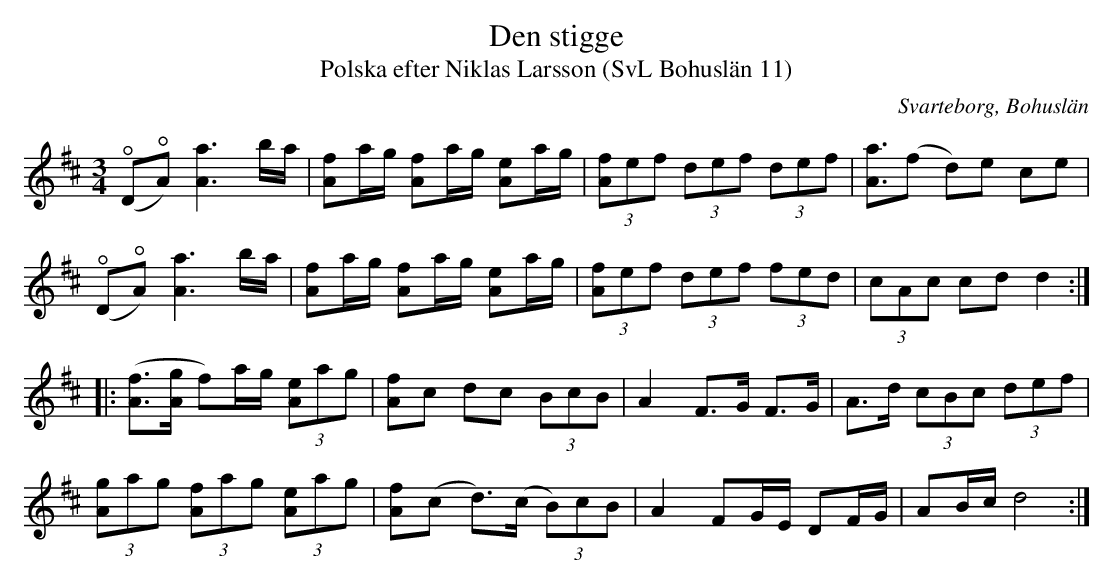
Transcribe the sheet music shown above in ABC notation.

X:1
T:Den stigge
T:Polska efter Niklas Larsson (SvL Bohuslän 11)
O:Svarteborg, Bohuslän
M:3/4
L:1/8
K:D
!open!(D!open!A) [Aa]3 b/a/|[Af]a/g/ [Af]a/g/ [Ae]a/g/|(3[Af]ef (3def (3def|[Aa]3/2(f d)e ce|
!open!(D!open!A) [Aa]3 b/a/|[Af]a/g/ [Af]a/g/ [Ae]a/g/|(3[Af]ef (3def (3fed|(3cAc cd d2:|
|:([Af]>[Ag] f)a/g/ (3[Ae]ag|[Af]c dc (3BcB|A2 F>G F>G|A>d (3cBc (3def|
(3[Ag]ag (3[Af]ag (3[Ae]ag|[Af](c d>)(c (3B)cB|A2 FG/E/ DF/G/|AB/c/ d4:|
